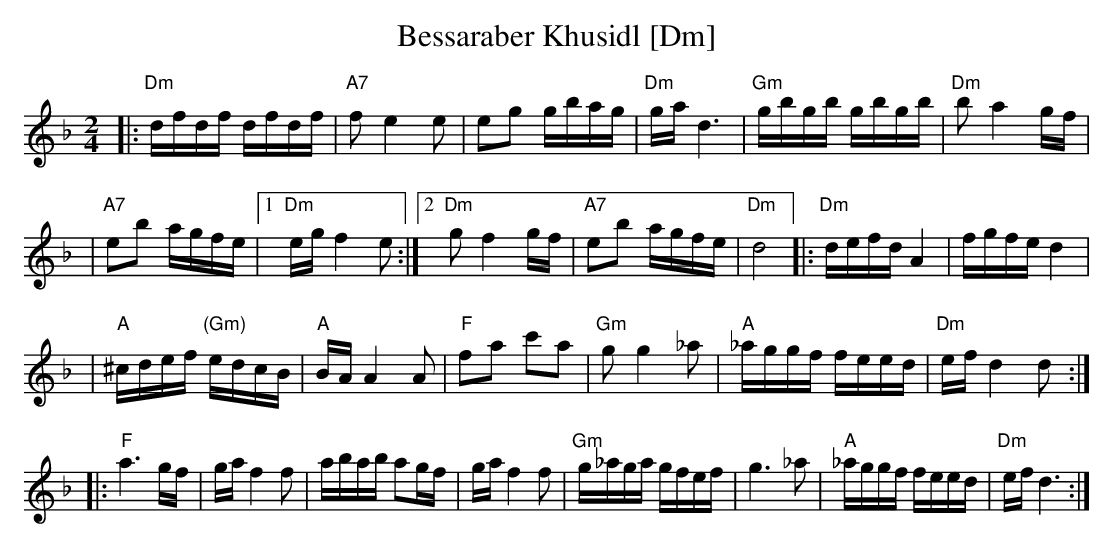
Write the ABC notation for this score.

X:1
T: Bessaraber Khusidl [Dm]
M: 2/4
L: 1/16
K: Dm
|: "Dm"dfdf dfdf | "A7"f2 e4 e2 \
| e2g2 gbag | "Dm"ga d6 \
| "Gm"gbgb gbgb | "Dm"b2 a4 gf |
| "A7"e2b2 agfe |1 "Dm"eg f4 e2 \
:|2 "Dm"g2 f4 gf | "A7"e2b2 agfe | "Dm"d8 \
|: "Dm"defd A4 | fgfe d4 |
| "A"^cdef "(Gm)"edcB | "A"BA A4 A2 \
| "F"f2a2 c'2a2 | "Gm"g2g4 _a2 \
| "A"_aggf feed | "Dm"ef d4 d2 :|
|: "F"a6 gf | ga f4 f2 \
| abab a2gf | ga f4 f2 \
| "Gm"g_aga gfef | g6 _a2 \
| "A"_aggf feed | "Dm"ef d6 :|
